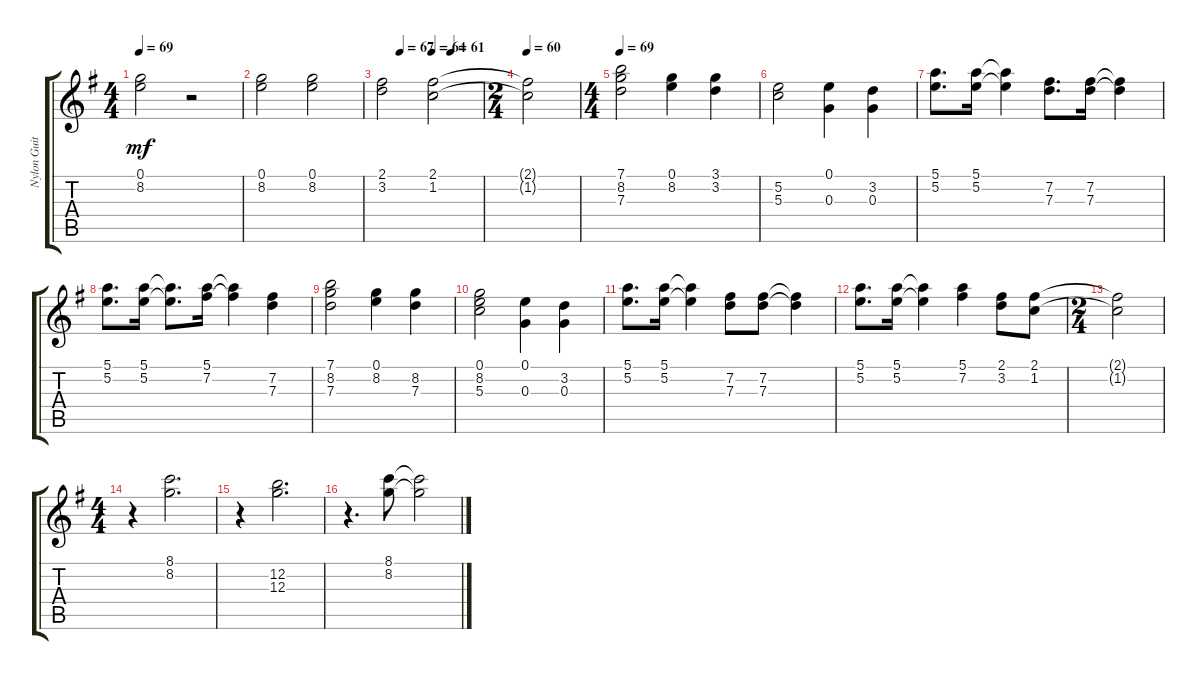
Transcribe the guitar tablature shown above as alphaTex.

\track ("Nylon Guitar" "Nylon Guit") {instrument acousticguitarnylon}
\staff {score tabs}
\tuning (E4 B3 G3 D3 A2 E2) {hide}
\ts (4 4)
\tempo 69
\clef g2
\ks eminor
(0.1 8.2).2{dy mf} r.2 |
(0.1 8.2).2 (0.1 8.2).2 |
\tempo (67 0.1875)
\tempo (64 0.5)
\tempo (61 0.6875)
(2.1 3.2).2 (2.1 1.2).2 |
\ts (2 4)
\tempo 60
(2.1{t} 1.2{t}).2 |
\ts (4 4)
\tempo 69
(7.1 8.2 7.3).2 (0.1 8.2).4 (3.1 3.2).4 |
(5.2 5.3).2 (0.1 0.3).4 (3.2 0.3).4 |
(5.1 5.2).8{d} (5.1 5.2).16 (5.1{t} 5.2{t}).4 (7.2 7.3).8{d} (7.2 7.3).16 (7.2{t} 7.3{t}).4 |
(5.1 5.2).8{d} (5.1 5.2).16 (5.1{t} 5.2{t}).8{d} (5.1 7.2).16 (5.1{t} 7.2{t}).4 (7.2 7.3).4 |
(7.1 8.2 7.3).2 (0.1 8.2).4 (8.2 7.3).4 |
(0.1 8.2 5.3).2 (0.1 0.3).4 (3.2 0.3).4 |
(5.1 5.2).8{d} (5.1 5.2).16 (5.1{t} 5.2{t}).4 (7.2 7.3).8 (7.2 7.3).8 (7.2{t} 7.3{t}).4 |
(5.1 5.2).8{d} (5.1 5.2).16 (5.1{t} 5.2{t}).4 (5.1 7.2).4 (2.1 3.2).8 (2.1 1.2).8 |
\ts (2 4)
(2.1{t} 1.2{t}).2 |
\ts (4 4)
r.4 (8.1 8.2).2{d} |
r.4 (12.2 12.3).2{d} |
r.4{d} (8.1 8.2).8 (8.1{t} 8.2{t}).2
